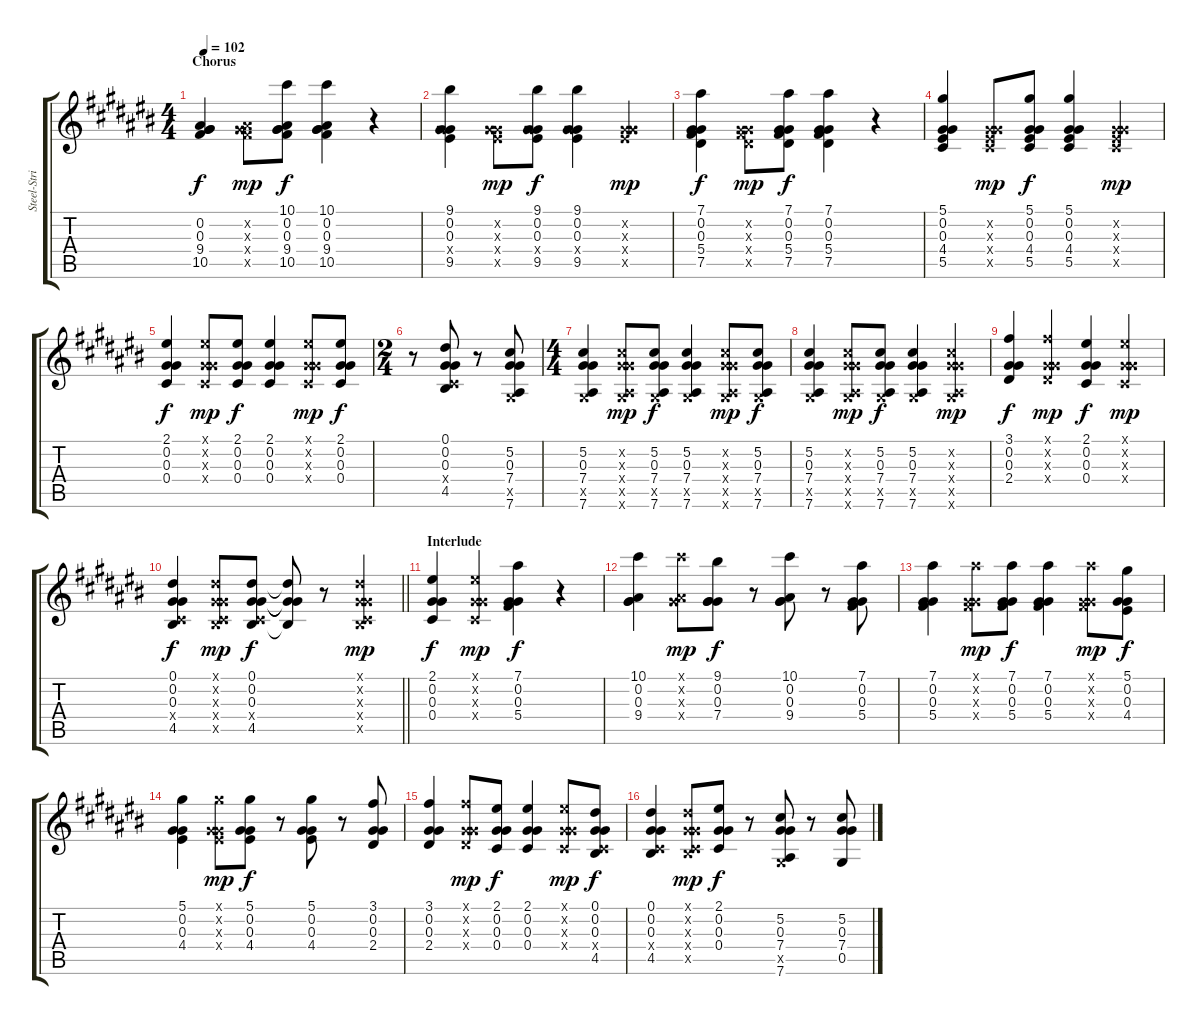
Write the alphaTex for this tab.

\track ("Steel-Stringed Acoustic - Joni Mitchell" "Steel-Stri") {instrument acousticguitarsteel}
\staff {score tabs}
\tuning (Eb4 Ab3 Ab3 Db3 Ab2 Eb2) {hide}
\ts (4 4)
\section ("" "Chorus")
\tempo 102
\clef g2
\ks c#
(0.2 0.3 9.4 10.5).4{dy f} (0.2{x} 0.3{x} 9.4{x} 10.5{x}).8{dy mp} (10.1 0.2 0.3 9.4 10.5).8{dy f} (10.1 0.2 0.3 9.4 10.5).4 r.4 |
(9.1 0.2 0.3 7.4{x} 9.5).4 (0.2{x} 0.3{x} 7.4{x} 9.5{x}).8{dy mp} (9.1 0.2 0.3 7.4{x} 9.5).8{dy f} (9.1 0.2 0.3 7.4{x} 9.5).4 (0.2{x} 0.3{x} 7.4{x} 9.5{x}).4{dy mp} |
(7.1 0.2 0.3 5.4 7.5).4{dy f} (0.2{x} 0.3{x} 5.4{x} 7.5{x}).8{dy mp} (7.1 0.2 0.3 5.4 7.5).8{dy f} (7.1 0.2 0.3 5.4 7.5).4 r.4 |
(5.1 0.2 0.3 4.4 5.5).4 (0.2{x} 0.3{x} 4.4{x} 5.5{x}).8{dy mp} (5.1 0.2 0.3 4.4 5.5).8{dy f} (5.1 0.2 0.3 4.4 5.5).4 (0.2{x} 0.3{x} 4.4{x} 5.5{x}).4{dy mp} |
(2.1 0.2 0.3 0.4).4{dy f} (2.1{x} 0.2{x} 0.3{x} 0.4{x}).8{dy mp} (2.1 0.2 0.3 0.4).8{dy f} (2.1 0.2 0.3 0.4).4 (2.1{x} 0.2{x} 0.3{x} 0.4{x}).8{dy mp} (2.1 0.2 0.3 0.4).8{dy f} |
\ts (2 4)
r.8 (0.1 0.2 0.3 0.4{x} 4.5).8 r.8 (5.2 0.3 7.4 0.5{x} 7.6).8 |
\ts (4 4)
(5.2 0.3 7.4 0.5{x} 7.6).4 (5.2{x} 0.3{x} 7.4{x} 0.5{x} 7.6{x}).8{dy mp} (5.2 0.3 7.4 0.5{x} 7.6).8{dy f} (5.2 0.3 7.4 0.5{x} 7.6).4 (5.2{x} 0.3{x} 7.4{x} 0.5{x} 7.6{x}).8{dy mp} (5.2 0.3 7.4 0.5{x} 7.6).8{dy f} |
(5.2 0.3 7.4 0.5{x} 7.6).4 (5.2{x} 0.3{x} 7.4{x} 0.5{x} 7.6{x}).8{dy mp} (5.2 0.3 7.4 0.5{x} 7.6).8{dy f} (5.2 0.3 7.4 0.5{x} 7.6).4 (5.2{x} 0.3{x} 7.4{x} 0.5{x} 7.6{x}).4{dy mp} |
(3.1 0.2 0.3 2.4).4{dy f} (3.1{x} 0.2{x} 0.3{x} 2.4{x}).4{dy mp} (2.1 0.2 0.3 0.4).4{dy f} (2.1{x} 0.2{x} 0.3{x} 0.4{x}).4{dy mp} |
\barLineRight lightlight
(0.1 0.2 0.3 0.4{x} 4.5).4{dy f} (0.1{x} 0.2{x} 0.3{x} 0.4{x} 4.5{x}).8{dy mp} (0.1 0.2 0.3 0.4{x} 4.5).8{dy f} (0.1{t} 0.2{t} 0.3{t} 4.5{t}).8 r.8 (0.1{x} 0.2{x} 0.3{x} 0.4{x} 4.5{x}).4{dy mp} |
\section ("" "Interlude")
(2.1 0.2 0.3 0.4).4{dy f} (2.1{x} 0.2{x} 0.3{x} 0.4{x}).4{dy mp} (7.1 0.2 0.3 5.4).4{dy f} r.4 |
(10.1 0.2 0.3 9.4).4 (10.1{x} 0.2{x} 0.3{x} 9.4{x}).8{dy mp} (9.1 0.2 0.3 7.4).8{dy f} r.8 (10.1 0.2 0.3 9.4).8 r.8 (7.1 0.2 0.3 5.4).8 |
(7.1 0.2 0.3 5.4).4 (7.1{x} 0.2{x} 0.3{x} 5.4{x}).8{dy mp} (7.1 0.2 0.3 5.4).8{dy f} (7.1 0.2 0.3 5.4).4 (7.1{x} 0.2{x} 0.3{x} 5.4{x}).8{dy mp} (5.1 0.2 0.3 4.4).8{dy f} |
(5.1 0.2 0.3 4.4).4 (5.1{x} 0.2{x} 0.3{x} 4.4{x}).8{dy mp} (5.1 0.2 0.3 4.4).8{dy f} r.8 (5.1 0.2 0.3 4.4).8 r.8 (3.1 0.2 0.3 2.4).8 |
(3.1 0.2 0.3 2.4).4 (3.1{x} 0.2{x} 0.3{x} 2.4{x}).8{dy mp} (2.1 0.2 0.3 0.4).8{dy f} (2.1 0.2 0.3 0.4).4 (2.1{x} 0.2{x} 0.3{x} 0.4{x}).8{dy mp} (0.1 0.2 0.3 0.4{x} 4.5).8{dy f} |
(0.1 0.2 0.3 0.4{x} 4.5).4 (0.1{x} 0.2{x} 0.3{x} 0.4{x} 4.5{x}).8{dy mp} (2.1 0.2 0.3 0.4).8{dy f} r.8 (5.2 0.3 7.4 0.5{x} 7.6).8 r.8 (5.2 0.3 7.4 0.5).8
